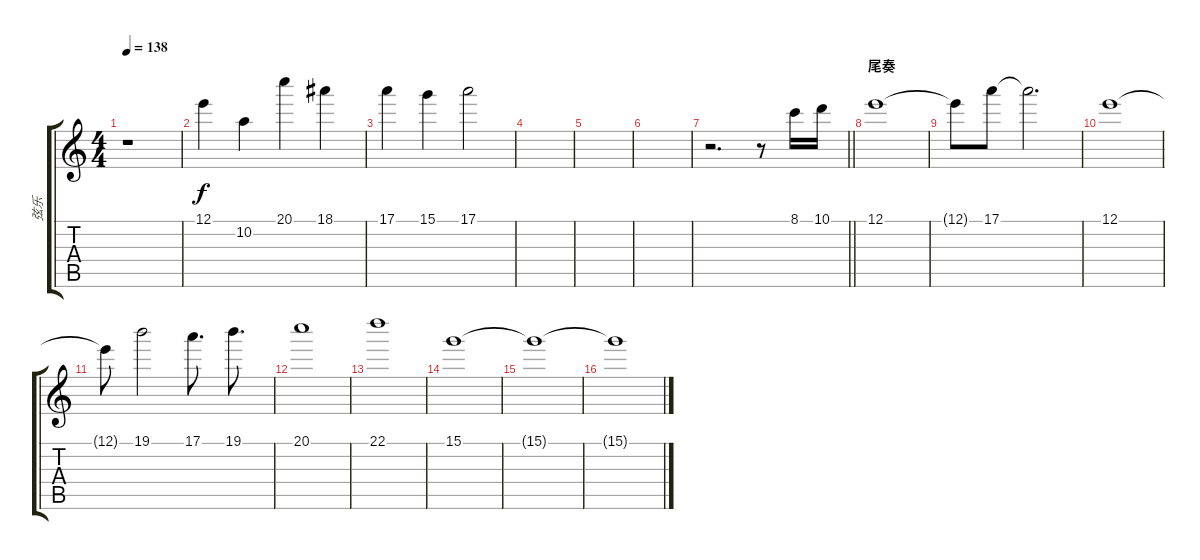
\track ("弦乐" "弦乐") {instrument stringensemble1}
\staff {score tabs}
\tuning (E5 B4 G4 D4 A3 E3) {hide}
\ts (4 4)
\tempo 138
\clef g2
\ks c
r.1{dy f volume 8} |
12.1.4 10.2.4 20.1.4 18.1.4 |
17.1.4 15.1.4 17.1.2 |
|
|
|
\barLineRight lightlight
r.2{d} r.8 8.1.16 10.1.16 |
\section ("" "尾奏")
12.1.1 |
12.1{t}.8 17.1.8 17.1{t}.2{d} |
12.1.1 |
12.1{t}.8 19.1.2 17.1.8{d} 19.1.8{d} |
20.1.1 |
22.1.1 |
15.1.1 |
15.1{t}.1 |
15.1{t}.1
